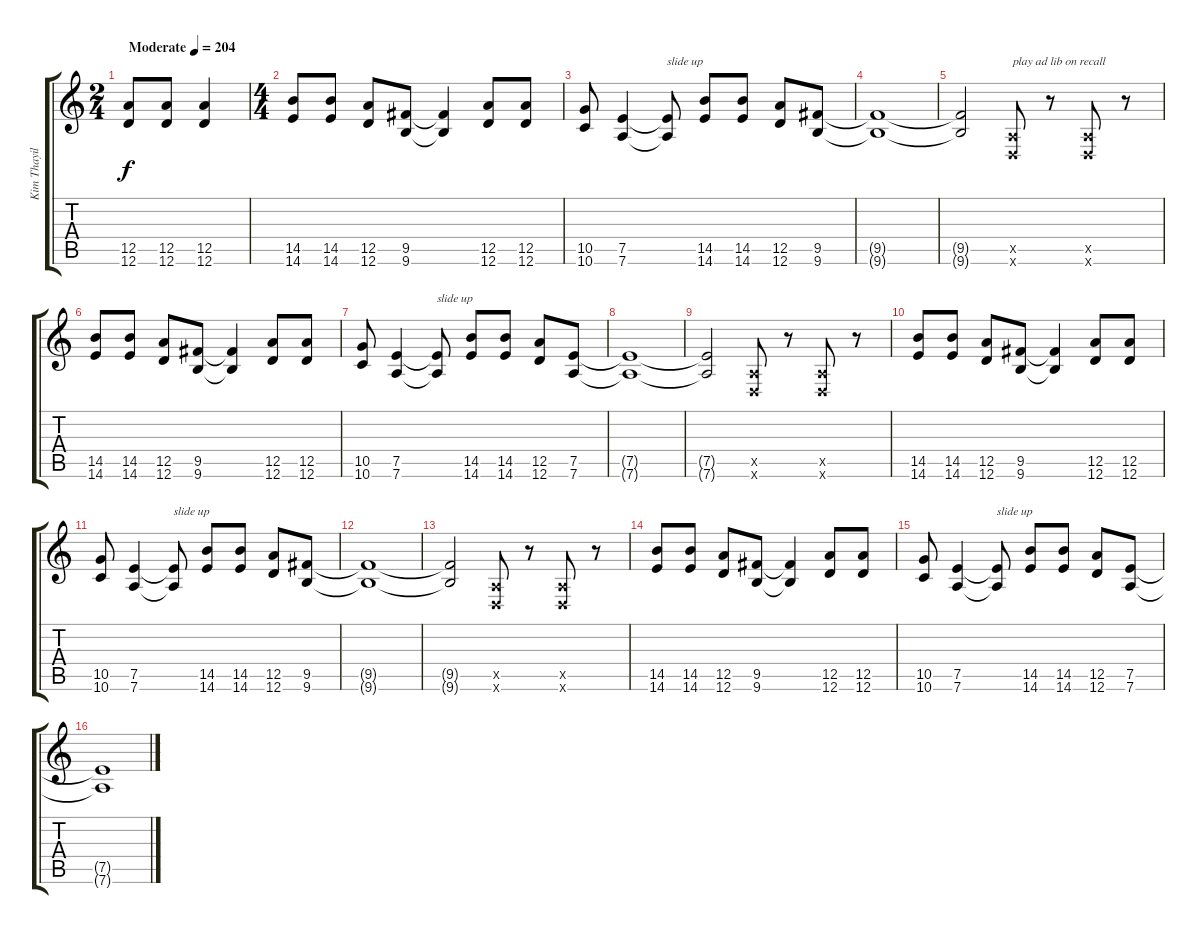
\track ("Kim Thayil - Rhythm Guitar" "Kim Thayil") {instrument overdrivenguitar}
\staff {score tabs}
\tuning (E4 B3 G3 D3 A2 D2) {hide}
\ts (2 4)
\tempo (204 "Moderate")
\clef g2
\ks c
(12.5 12.6).8{dy f instrument overdrivenguitar} (12.5 12.6).8 (12.5 12.6).4 |
\ts (4 4)
(14.5 14.6).8 (14.5 14.6).8 (12.5 12.6).8 (9.5 9.6).8 (9.5{t} 9.6{t}).4 (12.5 12.6).8 (12.5 12.6).8 |
(10.5 10.6).8 (7.5 7.6).4 (7.5{t} 7.6{t}).8{txt "slide up"} (14.5 14.6).8 (14.5 14.6).8 (12.5 12.6).8 (9.5 9.6).8 |
(9.5{t} 9.6{t}).1 |
(9.5{t} 9.6{t}).2 (0.5{x} 0.6{x}).8{txt "play ad lib on recall"} r.8 (0.5{x} 0.6{x}).8 r.8 |
(14.5 14.6).8 (14.5 14.6).8 (12.5 12.6).8 (9.5 9.6).8 (9.5{t} 9.6{t}).4 (12.5 12.6).8 (12.5 12.6).8 |
(10.5 10.6).8 (7.5 7.6).4 (7.5{t} 7.6{t}).8{txt "slide up"} (14.5 14.6).8 (14.5 14.6).8 (12.5 12.6).8 (7.5 7.6).8 |
(7.5{t} 7.6{t}).1 |
(7.5{t} 7.6{t}).2 (0.5{x} 0.6{x}).8 r.8 (0.5{x} 0.6{x}).8 r.8 |
(14.5 14.6).8 (14.5 14.6).8 (12.5 12.6).8 (9.5 9.6).8 (9.5{t} 9.6{t}).4 (12.5 12.6).8 (12.5 12.6).8 |
(10.5 10.6).8 (7.5 7.6).4 (7.5{t} 7.6{t}).8{txt "slide up"} (14.5 14.6).8 (14.5 14.6).8 (12.5 12.6).8 (9.5 9.6).8 |
(9.5{t} 9.6{t}).1 |
(9.5{t} 9.6{t}).2 (0.5{x} 0.6{x}).8 r.8 (0.5{x} 0.6{x}).8 r.8 |
(14.5 14.6).8 (14.5 14.6).8 (12.5 12.6).8 (9.5 9.6).8 (9.5{t} 9.6{t}).4 (12.5 12.6).8 (12.5 12.6).8 |
(10.5 10.6).8 (7.5 7.6).4 (7.5{t} 7.6{t}).8{txt "slide up"} (14.5 14.6).8 (14.5 14.6).8 (12.5 12.6).8 (7.5 7.6).8 |
(7.5{t} 7.6{t}).1
